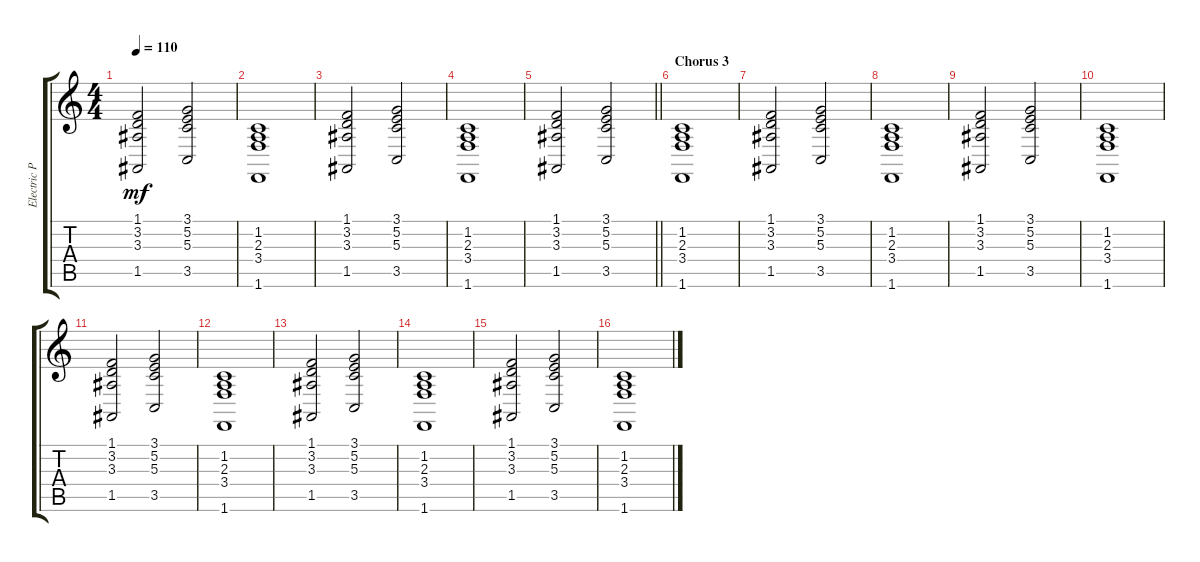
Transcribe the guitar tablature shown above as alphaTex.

\track ("Electric Piano" "Electric P") {instrument electricgrandpiano}
\staff {score tabs}
\tuning (E4 B3 G3 D3 A2 E2) {hide}
\ts (4 4)
\tempo 110
\clef g2
\ks c
(1.1 3.2 3.3 1.5).2{dy mf} (3.1 5.2 5.3 3.5).2 |
(1.2 2.3 3.4 1.6).1 |
(1.1 3.2 3.3 1.5).2 (3.1 5.2 5.3 3.5).2 |
(1.2 2.3 3.4 1.6).1 |
\barLineRight lightlight
(1.1 3.2 3.3 1.5).2 (3.1 5.2 5.3 3.5).2 |
\section ("" "Chorus 3")
(1.2 2.3 3.4 1.6).1 |
(1.1 3.2 3.3 1.5).2 (3.1 5.2 5.3 3.5).2 |
(1.2 2.3 3.4 1.6).1 |
(1.1 3.2 3.3 1.5).2 (3.1 5.2 5.3 3.5).2 |
(1.2 2.3 3.4 1.6).1 |
(1.1 3.2 3.3 1.5).2 (3.1 5.2 5.3 3.5).2 |
(1.2 2.3 3.4 1.6).1 |
(1.1 3.2 3.3 1.5).2 (3.1 5.2 5.3 3.5).2 |
(1.2 2.3 3.4 1.6).1 |
(1.1 3.2 3.3 1.5).2 (3.1 5.2 5.3 3.5).2 |
(1.2 2.3 3.4 1.6).1
